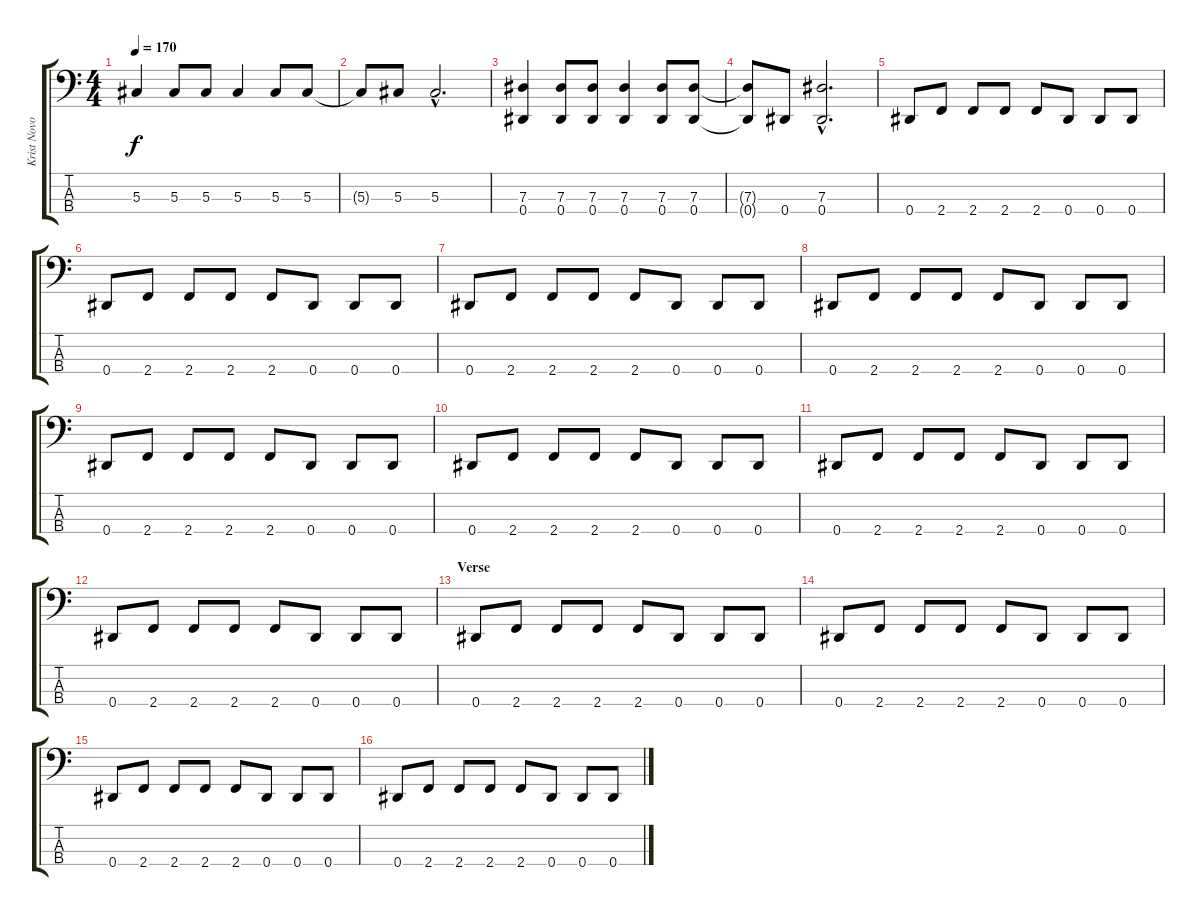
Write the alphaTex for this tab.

\track ("Krist Novoselic (Bass)" "Krist Novo") {instrument electricbassfinger}
\staff {score tabs}
\tuning (Gb2 Db2 Ab1 Eb1) {hide}
\ts (4 4)
\tempo 170
\clef f4
\ks c
5.3.4{dy f} 5.3.8 5.3.8 5.3.4 5.3.8 5.3.8 |
5.3{t}.8 5.3.8 5.3{hac}.2{d} |
(7.3 0.4).4 (7.3 0.4).8 (7.3 0.4).8 (7.3 0.4).4 (7.3 0.4).8 (7.3 0.4).8 |
(7.3{t} 0.4{t}).8 0.4.8 (7.3{hac} 0.4{hac}).2{d} |
0.4.8 2.4.8 2.4.8 2.4.8 2.4.8 0.4.8 0.4.8 0.4.8 |
0.4.8 2.4.8 2.4.8 2.4.8 2.4.8 0.4.8 0.4.8 0.4.8 |
0.4.8 2.4.8 2.4.8 2.4.8 2.4.8 0.4.8 0.4.8 0.4.8 |
0.4.8 2.4.8 2.4.8 2.4.8 2.4.8 0.4.8 0.4.8 0.4.8 |
0.4.8 2.4.8 2.4.8 2.4.8 2.4.8 0.4.8 0.4.8 0.4.8 |
0.4.8 2.4.8 2.4.8 2.4.8 2.4.8 0.4.8 0.4.8 0.4.8 |
0.4.8 2.4.8 2.4.8 2.4.8 2.4.8 0.4.8 0.4.8 0.4.8 |
0.4.8 2.4.8 2.4.8 2.4.8 2.4.8 0.4.8 0.4.8 0.4.8 |
\section ("" "Verse")
0.4.8 2.4.8 2.4.8 2.4.8 2.4.8 0.4.8 0.4.8 0.4.8 |
0.4.8 2.4.8 2.4.8 2.4.8 2.4.8 0.4.8 0.4.8 0.4.8 |
0.4.8 2.4.8 2.4.8 2.4.8 2.4.8 0.4.8 0.4.8 0.4.8 |
0.4.8 2.4.8 2.4.8 2.4.8 2.4.8 0.4.8 0.4.8 0.4.8
